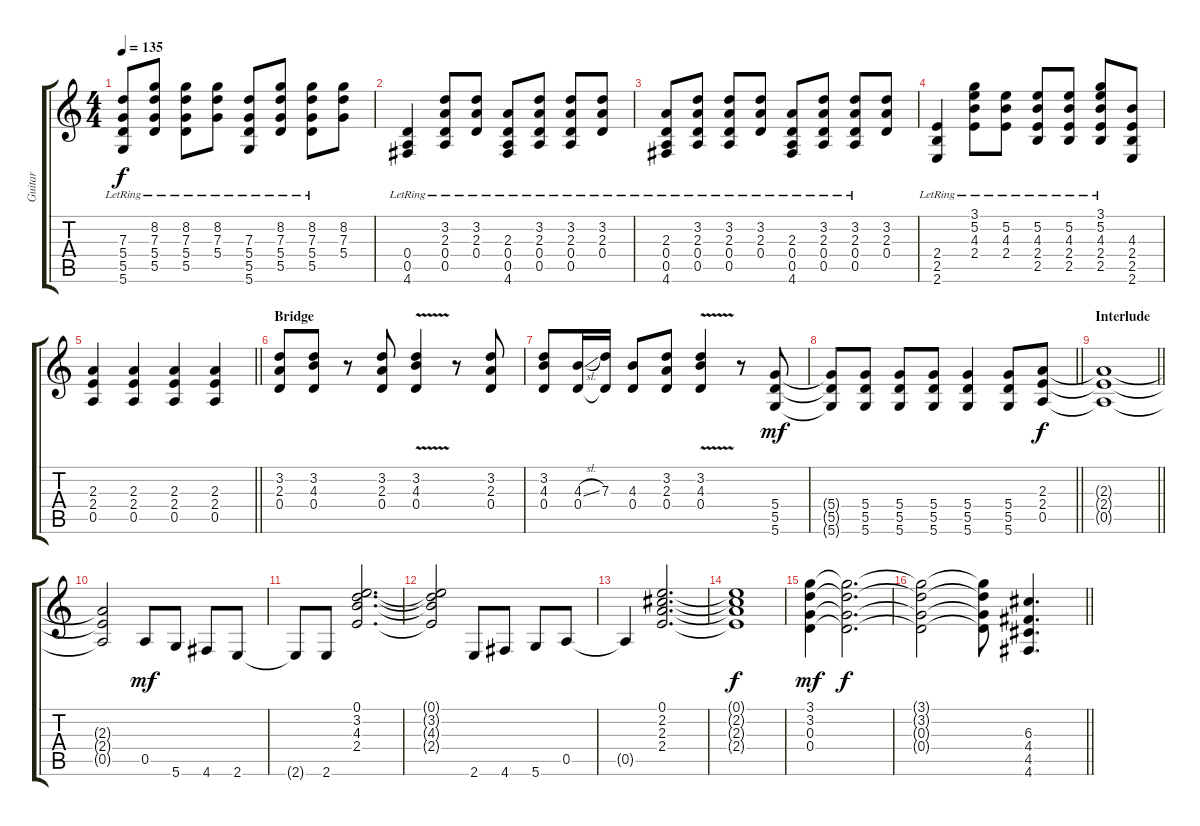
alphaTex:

\track ("Guitar" "Guitar") {instrument distortionguitar}
\staff {score tabs}
\tuning (E4 B3 G3 D3 A2 D2) {hide}
\ts (4 4)
\tempo 135
\clef g2
\ks c
(7.3{lr} 5.4{lr} 5.5{lr} 5.6{lr}).8{dy f} (8.2{lr} 7.3{lr} 5.4{lr} 5.5{lr}).8 (8.2{lr} 7.3{lr} 5.4{lr} 5.5{lr}).8 (8.2{lr} 7.3{lr} 5.4{lr}).8 (7.3{lr} 5.4{lr} 5.5{lr} 5.6).8 (8.2{lr} 7.3{lr} 5.4{lr} 5.5{lr}).8 (8.2{lr} 7.3{lr} 5.4{lr} 5.5).8 (8.2 7.3 5.4).8 |
(0.4{lr} 0.5{lr} 4.6{lr}).4 (3.2{lr} 2.3{lr} 0.4{lr} 0.5{lr}).8 (3.2{lr} 2.3{lr} 0.4{lr}).8 (2.3{lr} 0.4{lr} 0.5{lr} 4.6{lr}).8 (3.2{lr} 2.3{lr} 0.4{lr} 0.5{lr}).8 (3.2{lr} 2.3{lr} 0.4{lr} 0.5{lr}).8 (3.2{lr} 2.3{lr} 0.4{lr}).8 |
(2.3{lr} 0.4{lr} 0.5{lr} 4.6{lr}).8 (3.2{lr} 2.3{lr} 0.4{lr} 0.5{lr}).8 (3.2{lr} 2.3{lr} 0.4{lr} 0.5{lr}).8 (3.2{lr} 2.3{lr} 0.4{lr}).8 (2.3{lr} 0.4{lr} 0.5{lr} 4.6).8 (3.2{lr} 2.3{lr} 0.4{lr} 0.5).8 (3.2{lr} 2.3{lr} 0.4{lr} 0.5).8 (3.2 2.3 0.4).8 |
(2.4{lr} 2.5{lr} 2.6{lr}).4 (3.1{lr} 5.2{lr} 4.3{lr} 2.4{lr}).8 (5.2{lr} 4.3{lr} 2.4{lr}).8 (5.2 4.3 2.4{lr} 2.5{lr}).8 (5.2 4.3 2.4{lr} 2.5{lr}).8 (3.1 5.2 4.3 2.4{lr} 2.5{lr}).8 (4.3 2.4 2.5 2.6).8 |
\barLineRight lightlight
(2.3 2.4 0.5).4 (2.3 2.4 0.5).4 (2.3 2.4 0.5).4 (2.3 2.4 0.5).4 |
\section ("" "Bridge")
(3.2 2.3 0.4).8{volume 15} (3.2 4.3 0.4).8 r.8 (3.2 2.3 0.4).8 (3.2{v} 4.3{v} 0.4).4 r.8 (3.2 2.3 0.4).8 |
(3.2 4.3 0.4).8 (4.3{sl} 0.4).16 (7.3 0.4{t}).16 (4.3 0.4).8 (3.2 2.3 0.4).8 (3.2{v} 4.3{v} 0.4).4 r.8 (5.4 5.5 5.6).8{dy mf} |
\barLineRight lightlight
(5.4{t} 5.5{t} 5.6{t}).8 (5.4 5.5 5.6).8 (5.4 5.5 5.6).8 (5.4 5.5 5.6).8 (5.4 5.5 5.6).4 (5.4 5.5 5.6).8 (2.3 2.4 0.5).8{dy f volume 14} |
\section ("" "Interlude")
\barLineRight lightlight
(2.3{t} 2.4{t} 0.5{t}).1 |
(2.3{t} 2.4{t} 0.5{t}).2 0.5.8{dy mf} 5.6.8 4.6.8 2.6.8 |
2.6{t}.8 2.6.8 (0.1 3.2 4.3 2.4).2{d} |
(0.1{t} 3.2{t} 4.3{t} 2.4{t}).2 2.6.8 4.6.8 5.6.8 0.5.8 |
0.5{t}.4 (0.1 2.2 2.3 2.4).2{d} |
(0.1{t} 2.2{t} 2.3{t} 2.4{t}).1{dy f} |
(3.1 3.2 0.3 0.4).4{dy mf} (3.1{t} 3.2{t} 0.3{t} 0.4{t}).2{d dy f volume 4} |
\barLineRight lightlight
(3.1{t} 3.2{t} 0.3{t} 0.4{t}).2 (3.1{t} 3.2{t} 0.3{t} 0.4{t}).8 (6.3 4.4 4.5 4.6).4{d volume 11}
